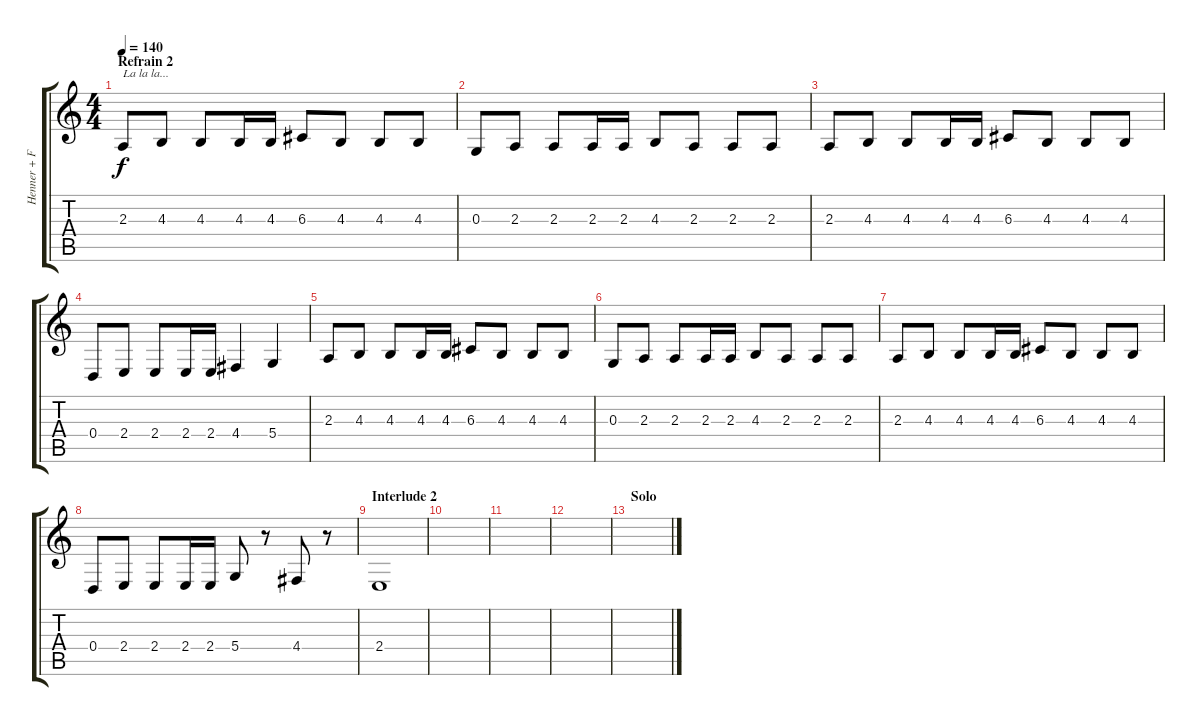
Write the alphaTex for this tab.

\track ("Henner + Floyd - Choir" "Henner + F") {instrument choiraahs}
\staff {score tabs}
\tuning (E4 B3 G3 D3 A2 E2) {hide}
\ts (4 4)
\section ("" "Refrain 2")
\tempo 140
\clef g2
\ks c
2.3.8{txt "La la la..." dy f} 4.3.8 4.3.8 4.3.16 4.3.16 6.3.8 4.3.8 4.3.8 4.3.8 |
0.3.8 2.3.8 2.3.8 2.3.16 2.3.16 4.3.8 2.3.8 2.3.8 2.3.8 |
2.3.8 4.3.8 4.3.8 4.3.16 4.3.16 6.3.8 4.3.8 4.3.8 4.3.8 |
0.4.8 2.4.8 2.4.8 2.4.16 2.4.16 4.4.4 5.4.4 |
2.3.8 4.3.8 4.3.8 4.3.16 4.3.16 6.3.8 4.3.8 4.3.8 4.3.8 |
0.3.8 2.3.8 2.3.8 2.3.16 2.3.16 4.3.8 2.3.8 2.3.8 2.3.8 |
2.3.8 4.3.8 4.3.8 4.3.16 4.3.16 6.3.8 4.3.8 4.3.8 4.3.8 |
0.4.8 2.4.8 2.4.8 2.4.16 2.4.16 5.4.8 r.8 4.4.8 r.8 |
\section ("" "Interlude 2")
2.4.1 |
|
|
|
\section ("" "Solo")
